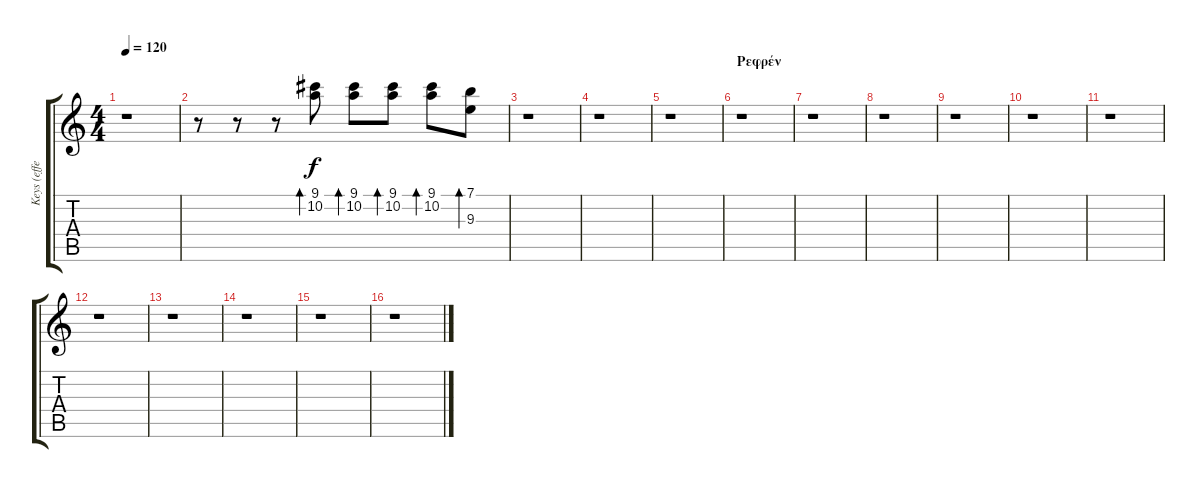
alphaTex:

\track ("Keys (effects)" "Keys (effe") {instrument guitarharmonics}
\staff {score tabs}
\tuning (E4 B3 G3 D3 A2 E2) {hide}
\ts (4 4)
\tempo 120
\clef g2
\ks c
r.1{dy f} |
r.8 r.8 r.8 (9.1 10.2).8{bd 480} (9.1 10.2).8{bd 480} (9.1 10.2).8{bd 480} (9.1 10.2).8{bd 480} (7.1 9.3).8{bd 480} |
r.1 |
r.1 |
r.1 |
\section ("" "Ρεφρέν")
r.1 |
r.1 |
r.1 |
r.1 |
r.1 |
r.1 |
r.1 |
r.1 |
r.1 |
r.1 |
r.1
